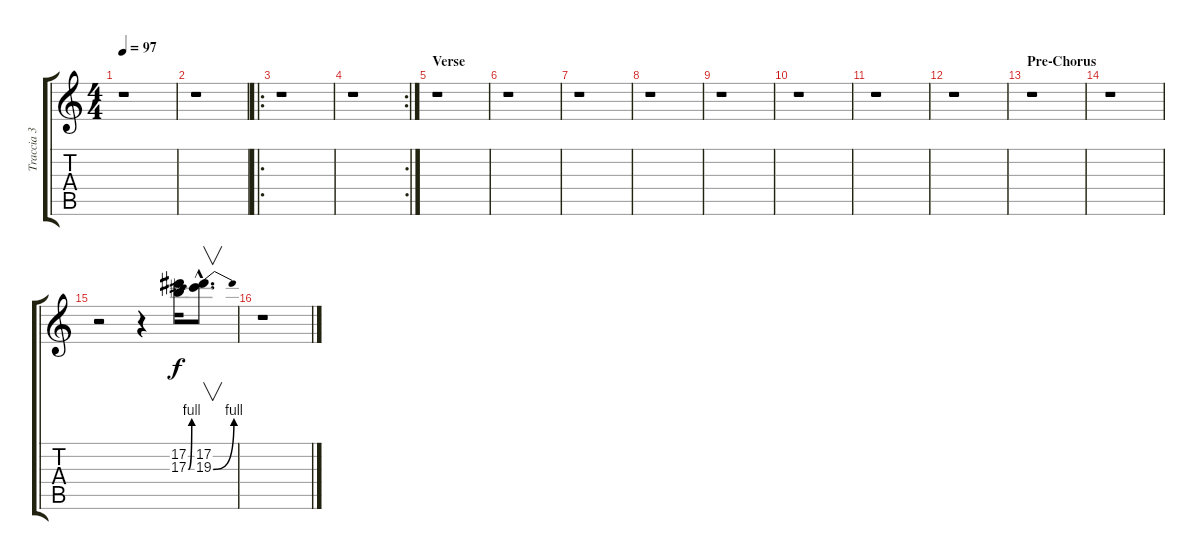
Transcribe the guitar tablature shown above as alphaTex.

\track ("Traccia 3" "Traccia 3") {instrument distortionguitar}
\staff {score tabs}
\tuning (Eb4 Bb3 Gb3 Db3 Ab2 Eb2) {hide}
\ts (4 4)
\tempo 97
\clef g2
\ks c
r.1{dy f instrument distortionguitar} |
r.1 |
\ro
r.1 |
\rc 2
r.1 |
\section ("" "Verse")
r.1 |
r.1 |
r.1 |
r.1 |
r.1 |
r.1 |
r.1 |
r.1 |
\section ("" "Pre-Chorus")
r.1 |
r.1 |
r.2 r.4 (17.2 17.3{be (bend 0 0 60 4)}).16 (17.2{hac} 19.3{be (bend 0 0 60 4) hac}).8{v d} |
r.1
